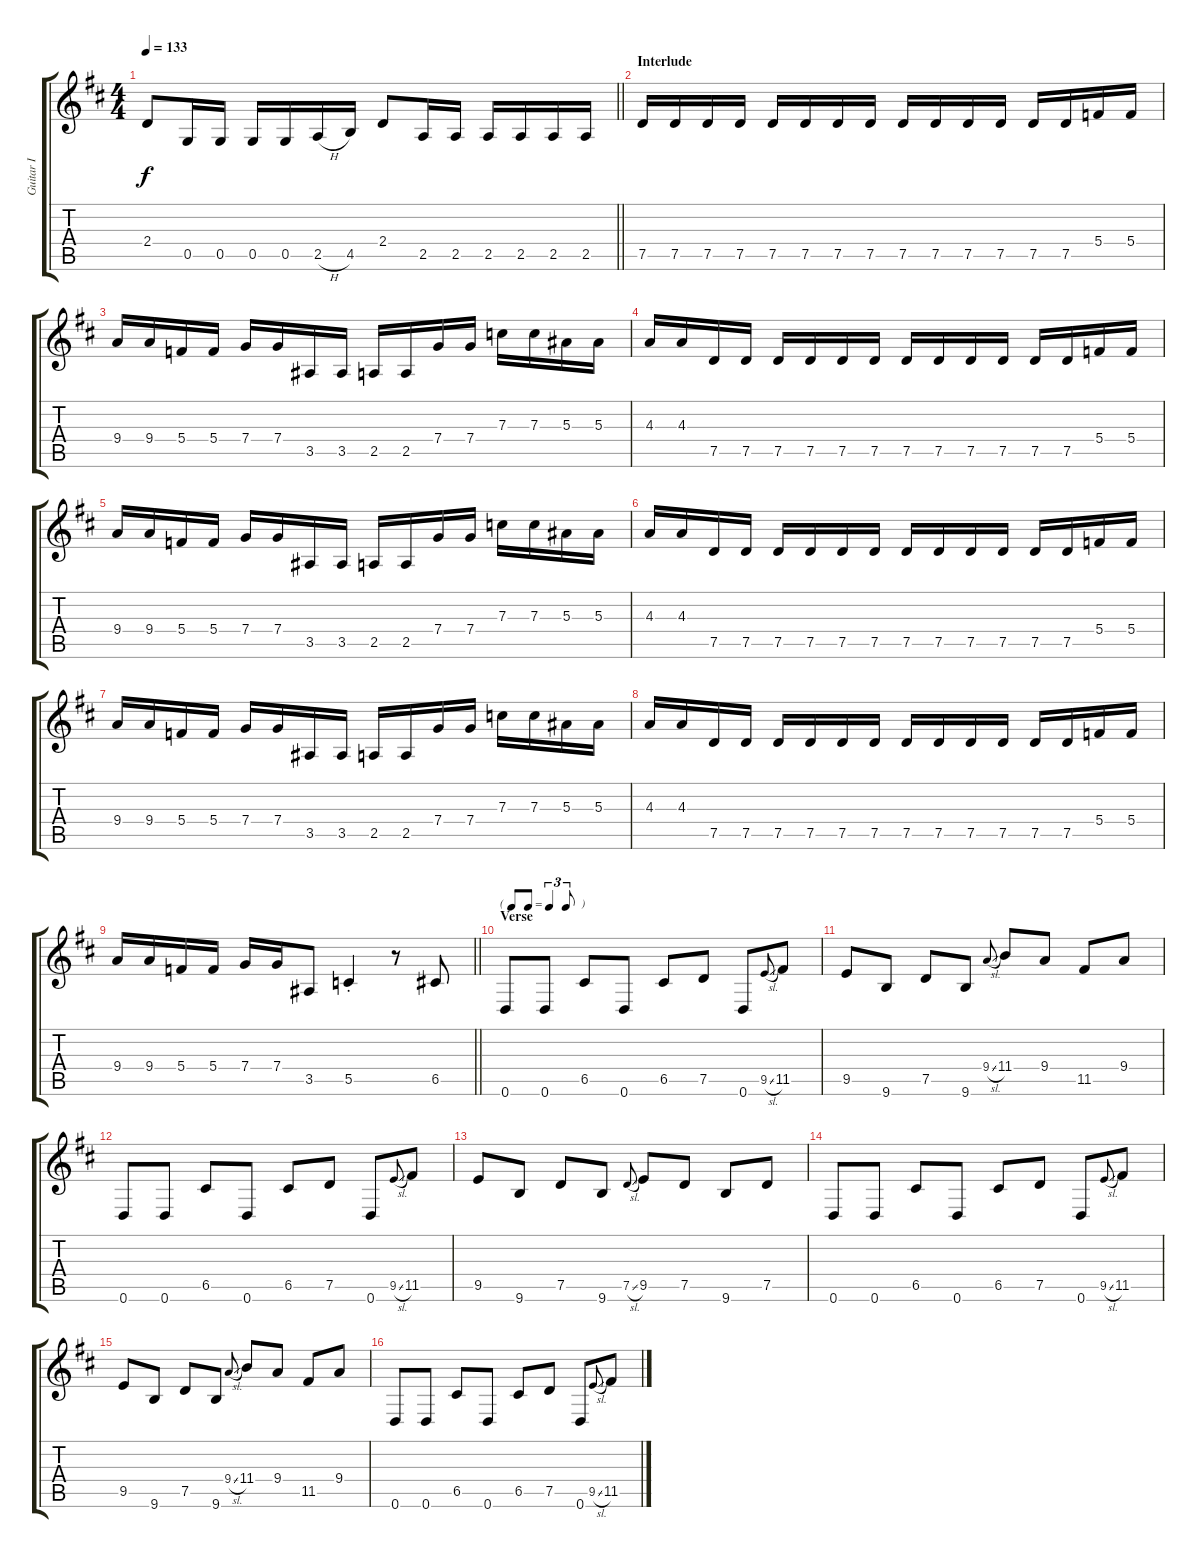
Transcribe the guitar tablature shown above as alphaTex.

\track ("Guitar I" "Guitar I") {instrument overdrivenguitar}
\staff {score tabs}
\tuning (D4 A3 F3 C3 G2 D2) {hide}
\ts (4 4)
\tempo 133
\clef g2
\barLineRight lightlight
\ks d
2.4.8{dy f} 0.5.16 0.5.16 0.5.16 0.5.16 2.5{h}.16 4.5.16 2.4.8 2.5.16 2.5.16 2.5.16 2.5.16 2.5.16 2.5.16 |
\section ("" "Interlude")
7.5.16 7.5.16 7.5.16 7.5.16 7.5.16 7.5.16 7.5.16 7.5.16 7.5.16 7.5.16 7.5.16 7.5.16 7.5.16 7.5.16 5.4.16 5.4.16 |
9.4.16 9.4.16 5.4.16 5.4.16 7.4.16 7.4.16 3.5.16 3.5.16 2.5.16 2.5.16 7.4.16 7.4.16 7.3.16 7.3.16 5.3.16 5.3.16 |
4.3.16 4.3.16 7.5.16 7.5.16 7.5.16 7.5.16 7.5.16 7.5.16 7.5.16 7.5.16 7.5.16 7.5.16 7.5.16 7.5.16 5.4.16 5.4.16 |
9.4.16 9.4.16 5.4.16 5.4.16 7.4.16 7.4.16 3.5.16 3.5.16 2.5.16 2.5.16 7.4.16 7.4.16 7.3.16 7.3.16 5.3.16 5.3.16 |
4.3.16 4.3.16 7.5.16 7.5.16 7.5.16 7.5.16 7.5.16 7.5.16 7.5.16 7.5.16 7.5.16 7.5.16 7.5.16 7.5.16 5.4.16 5.4.16 |
9.4.16 9.4.16 5.4.16 5.4.16 7.4.16 7.4.16 3.5.16 3.5.16 2.5.16 2.5.16 7.4.16 7.4.16 7.3.16 7.3.16 5.3.16 5.3.16 |
4.3.16 4.3.16 7.5.16 7.5.16 7.5.16 7.5.16 7.5.16 7.5.16 7.5.16 7.5.16 7.5.16 7.5.16 7.5.16 7.5.16 5.4.16 5.4.16 |
\barLineRight lightlight
9.4.16 9.4.16 5.4.16 5.4.16 7.4.16 7.4.16 3.5.8 5.5{st}.4 r.8 6.5.8 |
\tf triplet8th
\section ("" "Verse")
0.6.8 0.6.8 6.5.8 0.6.8 6.5.8 7.5.8 0.6.8 9.5{sl}.8{gr onbeat} 11.5.8 |
9.5.8 9.6.8 7.5.8 9.6.8 9.4{sl}.8{gr onbeat} 11.4.8 9.4.8 11.5.8 9.4.8 |
0.6.8 0.6.8 6.5.8 0.6.8 6.5.8 7.5.8 0.6.8 9.5{sl}.8{gr onbeat} 11.5.8 |
9.5.8 9.6.8 7.5.8 9.6.8 7.5{sl}.8{gr onbeat} 9.5.8 7.5.8 9.6.8 7.5.8 |
0.6.8 0.6.8 6.5.8 0.6.8 6.5.8 7.5.8 0.6.8 9.5{sl}.8{gr onbeat} 11.5.8 |
9.5.8 9.6.8 7.5.8 9.6.8 9.4{sl}.8{gr onbeat} 11.4.8 9.4.8 11.5.8 9.4.8 |
0.6.8 0.6.8 6.5.8 0.6.8 6.5.8 7.5.8 0.6.8 9.5{sl}.8{gr onbeat} 11.5.8
